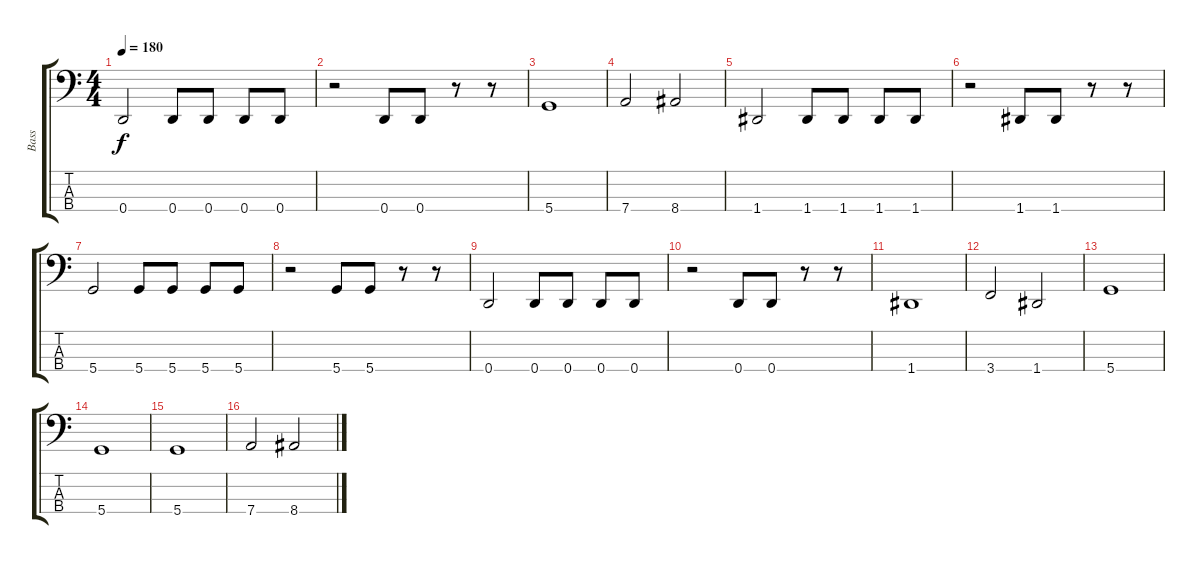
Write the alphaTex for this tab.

\track ("Bass" "Bass") {instrument electricbassfinger}
\staff {score tabs}
\tuning (G2 D2 A1 D1) {hide}
\ts (4 4)
\tempo 180
\clef f4
\ks c
0.4.2{dy f} 0.4.8 0.4.8 0.4.8 0.4.8 |
r.2 0.4.8 0.4.8 r.8 r.8 |
5.4.1 |
7.4.2 8.4.2 |
1.4.2 1.4.8 1.4.8 1.4.8 1.4.8 |
r.2 1.4.8 1.4.8 r.8 r.8 |
5.4.2 5.4.8 5.4.8 5.4.8 5.4.8 |
r.2 5.4.8 5.4.8 r.8 r.8 |
0.4.2 0.4.8 0.4.8 0.4.8 0.4.8 |
r.2 0.4.8 0.4.8 r.8 r.8 |
1.4.1 |
3.4.2 1.4.2 |
5.4.1 |
5.4.1 |
5.4.1 |
7.4.2 8.4.2
